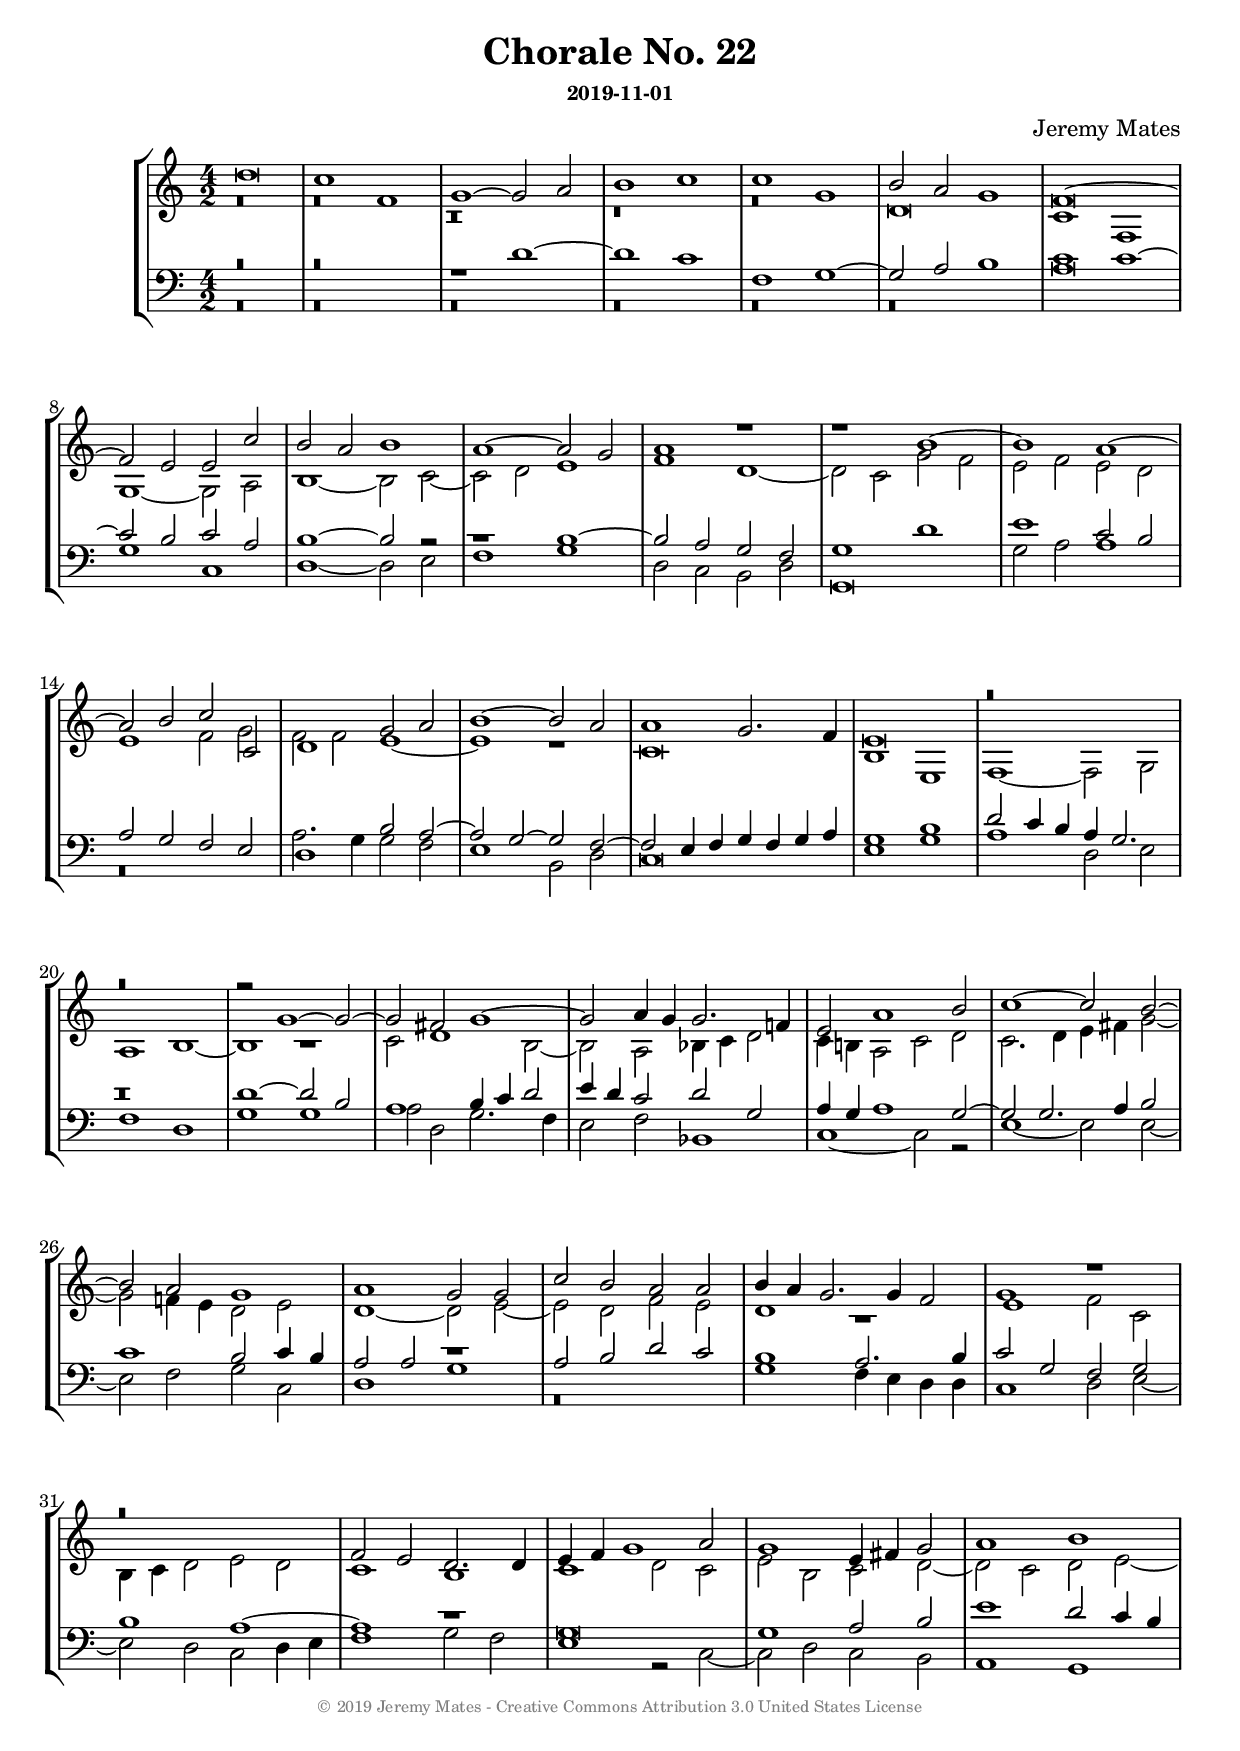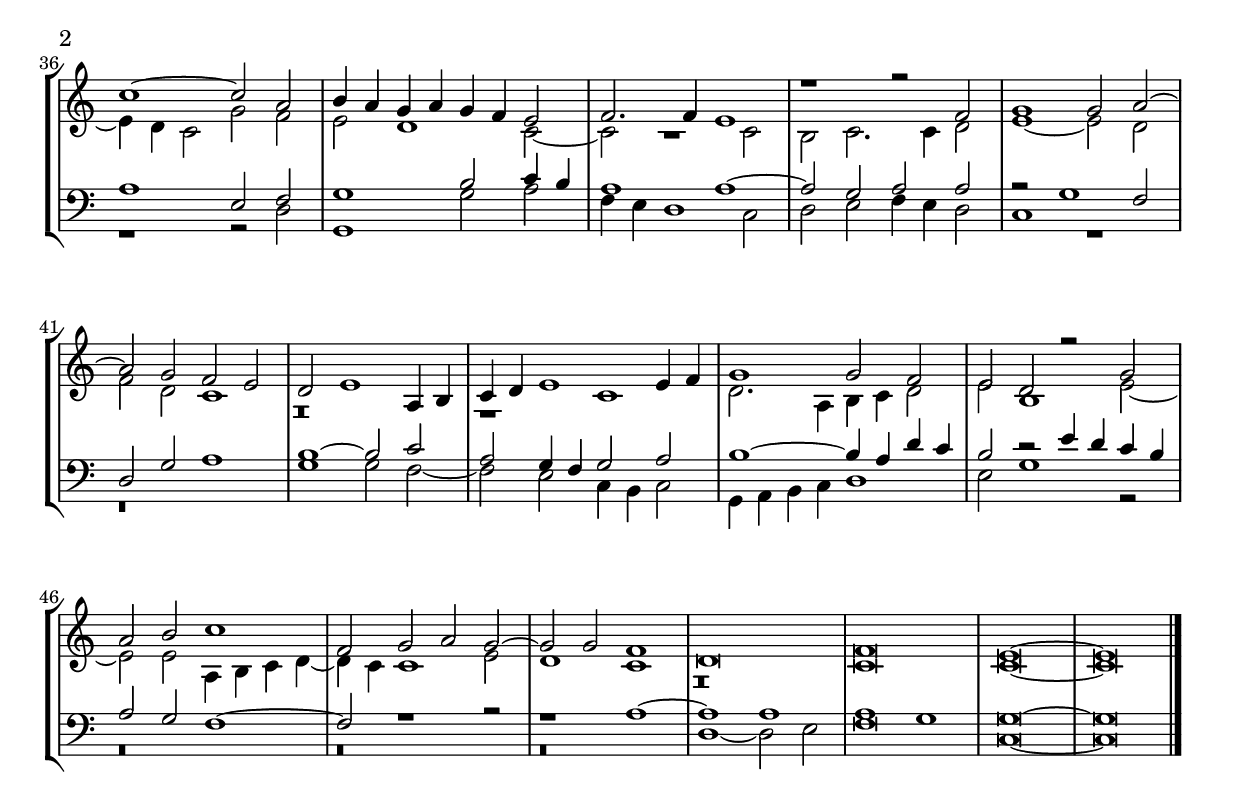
%%%%%%%%%%%%%%%%%%%%%%%%%%%%%%%%%%%%%%%%%%%%%%%%%%%%%%%%%%%%%%%%%%%%%%%%%%%%%%
%                                                                            %
% LilyPond engraving system - http://www.lilypond.org/                       %

\version "2.18.2"

\header {
  title   = "Chorale No. 22"
  subsubtitle = "2019-11-01"
  composer = "Jeremy Mates"
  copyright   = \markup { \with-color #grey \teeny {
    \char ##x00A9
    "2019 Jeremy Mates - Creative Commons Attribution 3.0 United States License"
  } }
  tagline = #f
}

tempoandetc = {
  \set Score.tempoHideNote = ##t
  \accidentalStyle "neo-modern"
  \time 4/2
  \tempo 4=132
}

%                                                                            %
%%%%%%%%%%%%%%%%%%%%%%%%%%%%%%%%%%%%%%%%%%%%%%%%%%%%%%%%%%%%%%%%%%%%%%%%%%%%%%
%                                                                            %

sopa = \relative d'' {
  d\breve
  c1 f,
  g1~ g2 a
  b1 c

  c1 g
  b2 a g1
  f\breve~
  f2 e e c'

  b2 a b1
  a1~ a2 g
  a1 r1
  r1 b1~

  b1 a~
  a2 b c c,
  d1 g2 a
  b1~ b2 a

  a1 g2. f4
  e\breve
  r\breve
  r\breve

  r2 g1~ g2~
  g2 fis2 g1~
  g2 a4 g g2. f4
  e2 a1 b2

  c1~ c2 b~
  b2 a g1
  a1 g2 g
  c2 b a a

  b4 a g2. g4 f2
  e1 r1
  r\breve
  f2 e d2. d4

  e4 f g1 a2
  g1 e4 fis g2
  a1 b
  c1~ c2 a

  b4 a g a g f e2
  f2. f4 e1
  r1 r2 f2
  g1 g2 a~

  a2 g f e
  d2 e1 a,4 b
  c4 d e1 e4 f
  g1 g2 f

  e2 d r2 g2
  a2 b c1
  f,2 g a g~
  g2 g f1

  d\breve
  f\breve
  e\breve~
  e\breve
}

altoa = \relative d' {
  r\breve
  r\breve
  r\breve
  r\breve

  r\breve
  d\breve
  c1 f,
  g1~ g2 a

  b1~ b2 c~
  c2 d e1
  f1 d~
  d2 c g'2 f

  e2 f e d
  e1 f2 g
  f2 f e1~
  e1 r1

  c\breve
  b1 e,
  f1~ f2 g
  a1 b~

  b1 r1 % r2 d
  c2 d1 b2~
  b2 a bes4 c d2
  c4 b a2 c d

  c2. d4 e fis g2~
  g2 f4 e d2 e
  d1~ d2 e~
  e2 d f e

  d1 r1
  g1 f2 c
  b4 c d2 e d
  c1 b

  c1 d2 c
  e2 b c d~
  d2 c d2 e~
  e4 d c2 g' f

  e2 d1 c2~
  c2 r1 c2
  b2 c2. c4 d2
  e1~ e2 d

  f2 d c1
  r\breve
  r1 c1
  d2. a4 b c d2

  e2 b1 e2~
  e2 e a,4 b c d~
  d4 c c1 e2
  d1 c

  r\breve
  c\breve
  c\breve~
  c\breve
}

tenora = \relative c' {
  r\breve
  r\breve
  r1 d1~
  d1 c1

  f,1 g1~
  g2 a b1
  c1 c1~
  c2 b c a

  b1~ b2 r2
  r1 b~
  b2 a g f
  g1 d'

  e1 c2 b
  a2 g f e
  d1 b'2 a~
  a2 g~ g f~

  f2 e4 f g f g a
  g1 b
  d2 c4 b a g2.
  r\breve

  d'1~ d2 b
  a1 b4 c d2
  e4 d c2 d g,
  a4 g a1 g2~

  g2 g2. a4 b2
  c1 b2 c4 b
  a2 a2 r1
  a2 b d c

  b1 a2. b4
  c2 g f g
  b1 a~
  a1 r1

  g\breve
  g1 a2 b
  e1 d2 c4 b
  a1 e2 f

  g1 b2 c4 b
  a1 a~
  a2 g a a
  r2 g1 f2

  d2 g a1
  b1~ b2 c
  a2 g4 f g2 a
  b1~ b4 a d c

  b2 r2 e4 d c b
  a2 g f1~
  f2 r1 r2
  r1 a~

  a1 a
  a1 g
  g\breve~
  g\breve
}

bassa = \relative f {
  r\breve
  r\breve
  r\breve
  r\breve

  r\breve
  r\breve
  a\breve
  g1 c,

  d1~ d2 e
  f1 g
  d2 c b d
  g,\breve

  g'2 a a1
  r\breve
  a2. g4 g2 f
  e1 b2 d

  c\breve
  e1 g
  a1 d,2 e
  f1 d

  g1 g
  a2 d,2 g2. f4
  e2 f bes,1
  c1~ c2 r2

  e1~ e2 e~
  e2 f g c,
  d1 g
  r\breve

  g1 f4 e d d
  c1 d2 e2~
  e2 d c d4 e
  f1 g2 f

  e1 r2 c2~
  c2 d c b
  a1 g
  r1 r2 d'2

  g,1 g'2 a
  f4 e d1 c2
  d2 e f4 e d2
  c1 r1

  r\breve
  g'1 g2 f~
  f2 e c4 b c2
  g4 a b c d1

  e2 g1 r2
  r\breve
  r\breve
  r\breve

  d1~ d2 e2
  f\breve
  c\breve~
  c\breve
}

%                                                                            %
%%%%%%%%%%%%%%%%%%%%%%%%%%%%%%%%%%%%%%%%%%%%%%%%%%%%%%%%%%%%%%%%%%%%%%%%%%%%%%
%                                                                            %
% MIDI                                                                       %

msop = \new Voice {
  \tempoandetc
  \sopa
}
malto = \new Voice {
  \tempoandetc
  \altoa
}
mtenor = \new Voice {
  \tempoandetc 
  \tenora
}
mbass = \new Voice {
  \tempoandetc 
  \bassa
}

%                                                                            %
%%%%%%%%%%%%%%%%%%%%%%%%%%%%%%%%%%%%%%%%%%%%%%%%%%%%%%%%%%%%%%%%%%%%%%%%%%%%%%
%                                                                            %
% SCORE                                                                      %

ssop = \new Voice {
  \voiceOne
  \tempoandetc 
  \sopa
  \bar "|."
}

salto = \new Voice {
  \voiceTwo
  \tempoandetc 
  \altoa
  \bar "|."
}

stenor = \new Voice {
  \voiceThree
  \tempoandetc 
  \tenora
  \bar "|."
}

sbass = \new Voice {
  \voiceFour
  \tempoandetc 
  \bassa
  \bar "|."
}

upper = {
  \set Staff.printPartCombineTexts = ##f
  \partcombine \ssop \salto
}

lower = {
  \clef bass
  \set Staff.printPartCombineTexts = ##f
  \partcombine \stenor \sbass
}

%                                                                            %
%%%%%%%%%%%%%%%%%%%%%%%%%%%%%%%%%%%%%%%%%%%%%%%%%%%%%%%%%%%%%%%%%%%%%%%%%%%%%%
%                                                                            %

thescore = {
 << \new StaffGroup \with {
      \override StaffGrouper.staff-staff-spacing = #'(
                                (basic-distance . 0)
                                (padding . 1))
    }
   << \new Staff \upper
      \new Staff \lower
   >>
 >>
}

themidi = {
 <<
  \set Score.midiChannelMapping = #'staff
  \new Staff = "soprano" \msop                % pagbu
  \new Staff = "alto" \malto
  \new Staff = "tenor" \mtenor
  \new Staff = "bass" \mbass
 >>
}

\score {
  \thescore
  \layout { }
}

\score {
  \themidi
  \midi { }
}

%                                                                            %
%%%%%%%%%%%%%%%%%%%%%%%%%%%%%%%%%%%%%%%%%%%%%%%%%%%%%%%%%%%%%%%%%%%%%%%%%%%%%%
